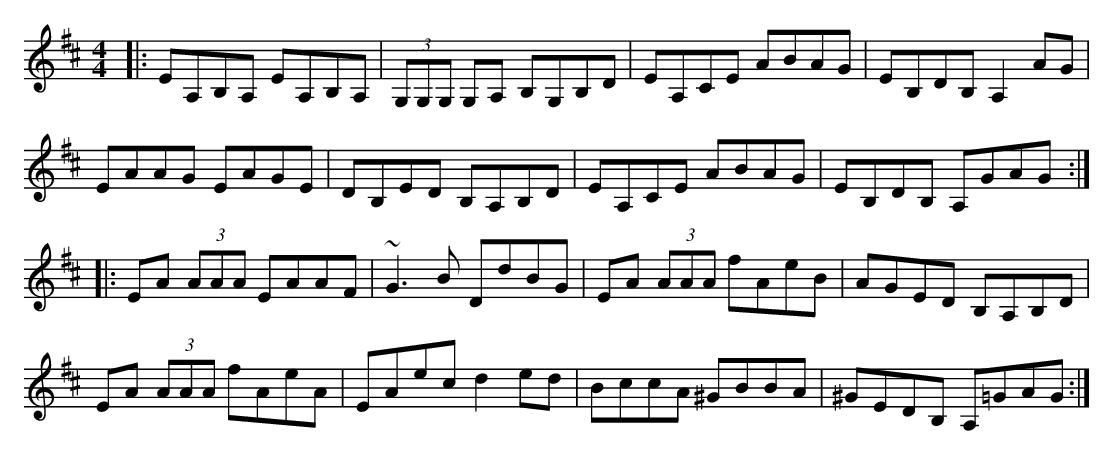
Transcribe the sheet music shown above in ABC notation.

X:1
M:4/4
K:Amix
|:EA,B,A, EA,B,A,|(3G,G,G, G,A, B,G,B,D|EA,CE ABAG|EB,DB, A,2AG|
EAAG EAGE|DB,ED B,A,B,D|EA,CE ABAG|EB,DB, A,GAG:|
|:EA (3AAA EAAF|~G3B DdBG|EA (3AAA fAeB|AGED B,A,B,D|
EA (3AAA fAeA|EAec d2ed|BccA ^GBBA|^GEDB, A,=GAG:|
